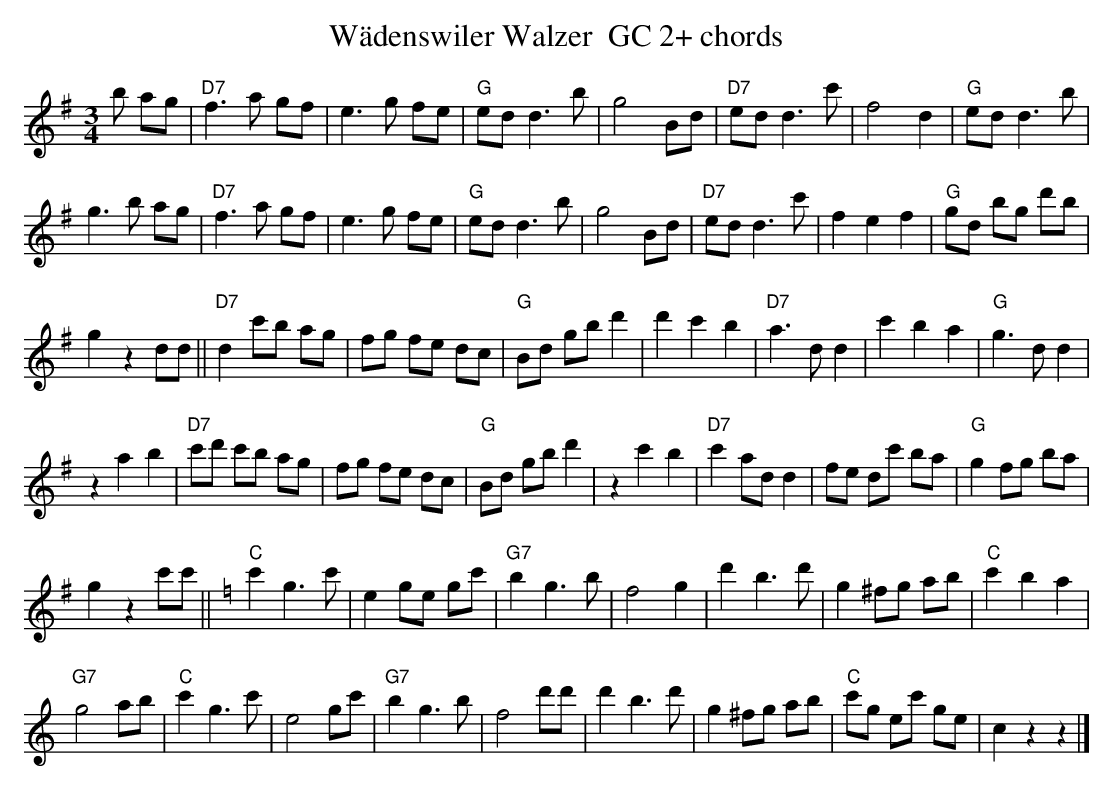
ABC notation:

X:1
T:W\"adenswiler Walzer  GC 2+ chords
M:3/4
L:1/8
K:Gmaj%%MIDI gchordon
b ag | "D7"f3a gf | e3g fe | "G"edd3b | g4Bd | "D7"edd3c' | f4d2 | "G"edd3b |
g3b ag | "D7"f3a gf | e3g fe | "G"edd3b | g4Bd | "D7"edd3c' | f2e2f2 | "G"gd bg d'b |
g2z2dd || "D7"d2c'b ag | fg fe dc | "G"Bd gb d'2 | d'2c'2b2 | "D7"a3dd2 | c'2b2a2 | "G"g3dd2 |
z2a2b2 | "D7"c'd' c'b ag | fg fe dc | "G"Bd gb d'2 | z2c'2b2 | "D7"c'2add2 | fe dc' ba | "G"g2fg ba |
g2z2c'c' || [K:Cmaj] "C"c'2g3c' | e2ge gc' | "G7"b2g3b | f4g2 | d'2b3d' | g2^fg ab | "C"c'2b2a2 |
"G7"g4ab | "C"c'2g3c' | e4gc' | "G7"b2g3b | f4d'd' | d'2b3d' | g2^fg ab | "C"c'g ec' ge | c2z2z2 |]
